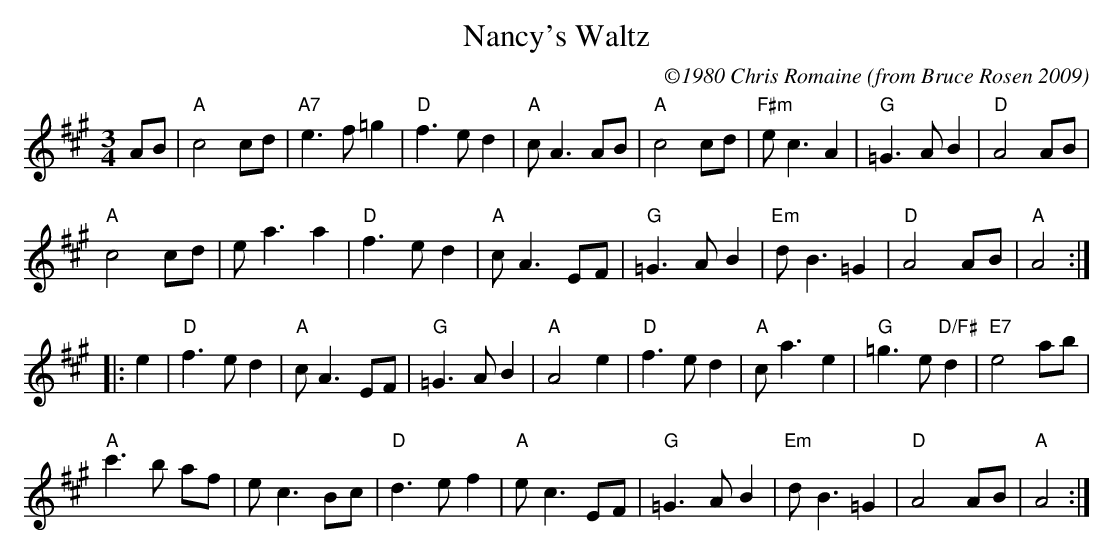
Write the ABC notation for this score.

X:1
T:Nancy's Waltz
C: \2511980 Chris Romaine
O: from Bruce Rosen 2009
M: 3/4
K: A
AB |\
"A"c4 cd | "A7"e3 f =g2 | "D"f3 e d2 | "A"c A3 AB | \
"A"c4 cd | "F#m"e c3 A2 | "G"=G3 A B2 | "D"A4 AB |
"A"c4 cd | e a3 a2 | "D"f3 e d2 | "A"c A3 EF | \
"G"=G3 A B2 | "Em"d B3 =G2 | "D"A4 AB | "A"A4 :|
|:e2 |\
"D"f3 e d2 | "A"c A3 EF | "G"=G3 A B2 | "A"A4 e2 | \
"D"f3 e d2 | "A"c a3 e2 | "G"=g3 e "D/F#"d2 | "E7"e4 ab |
"A"c'3 b af | e c3 Bc | "D"d3 e f2 | "A"e c3 EF | \
"G"=G3 A B2 | "Em"d B3 =G2 | "D"A4 AB | "A"A4 :|
